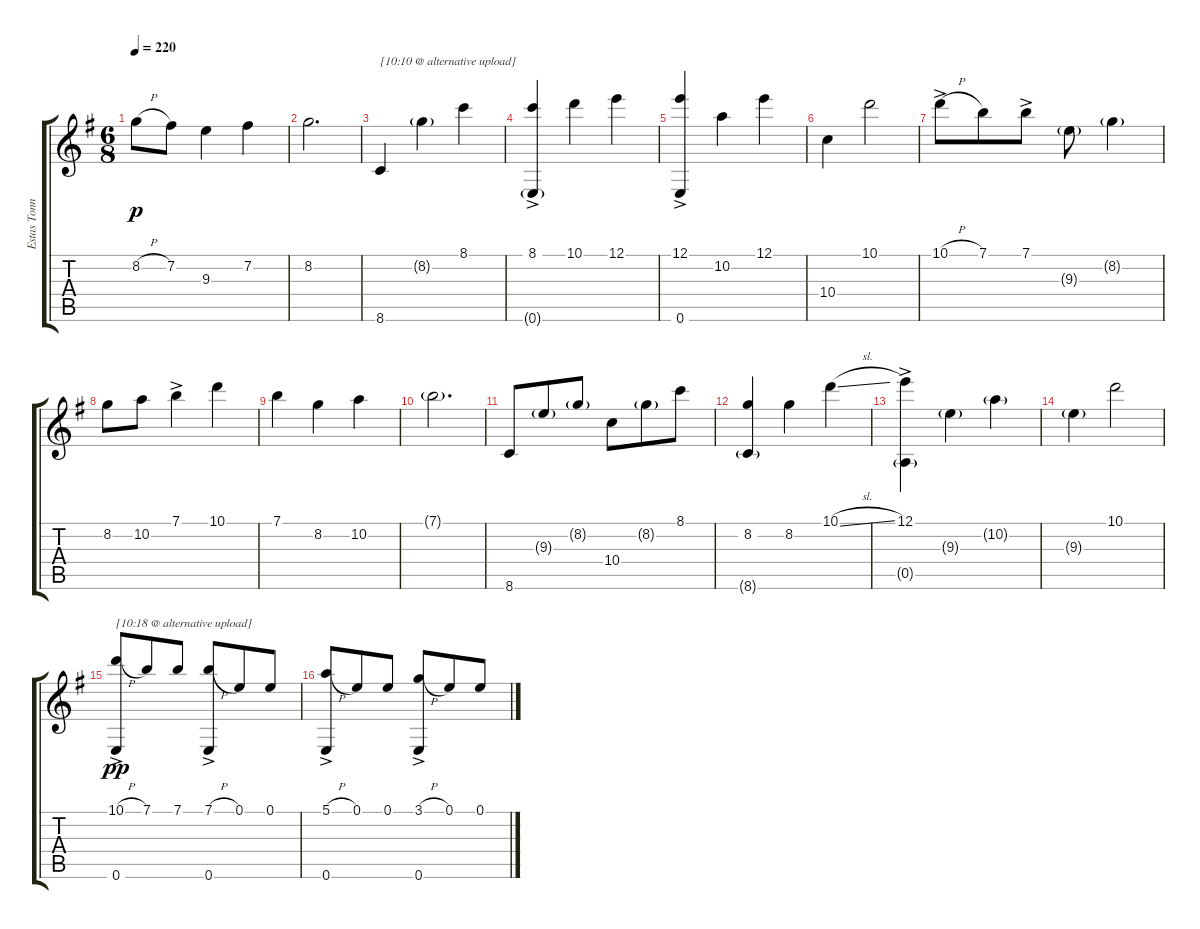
\track ("Estas Tonné" "Estas Tonn") {instrument acousticguitarnylon}
\staff {score tabs}
\tuning (E4 B3 G3 D3 A2 E2) {hide}
\ts (6 8)
\tempo 220
\clef g2
\ks eminor
8.2{h}.8{dy p} 7.2.8 9.3.4 7.2.4 |
8.2.2{d} |
8.6.4{txt "[10:10 @ alternative upload]"} 8.2{g}.4 8.1.4 |
(8.1{ac} 0.6{g}).4 10.1.4 12.1.4 |
(12.1{ac} 0.6).4 10.2.4 12.1.4 |
10.4.4 10.1.2 |
10.1{h ac}.8 7.1.8 7.1{ac}.8 9.3{g}.8 8.2{g}.4 |
8.2.8 10.2.8 7.1{ac}.4 10.1.4 |
7.1.4 8.2.4 10.2.4 |
7.1{g}.2{d} |
8.6.8 9.3{g}.8 8.2{g}.8 10.4.8 8.2{g}.8 8.1.8 |
(8.2 8.6{g}).4 8.2.4 10.1{sl}.4 |
(12.1{ac} 0.5{g}).4 9.3{g}.4 10.2{g}.4 |
9.3{g}.4 10.1.2 |
(10.1{h ac} 0.6).8{txt "[10:18 @ alternative upload]" dy pp} 7.1.8 7.1.8 (7.1{h ac} 0.6).8 0.1.8 0.1.8 |
(5.1{h ac} 0.6).8 0.1.8 0.1.8 (3.1{h ac} 0.6).8 0.1.8 0.1.8
